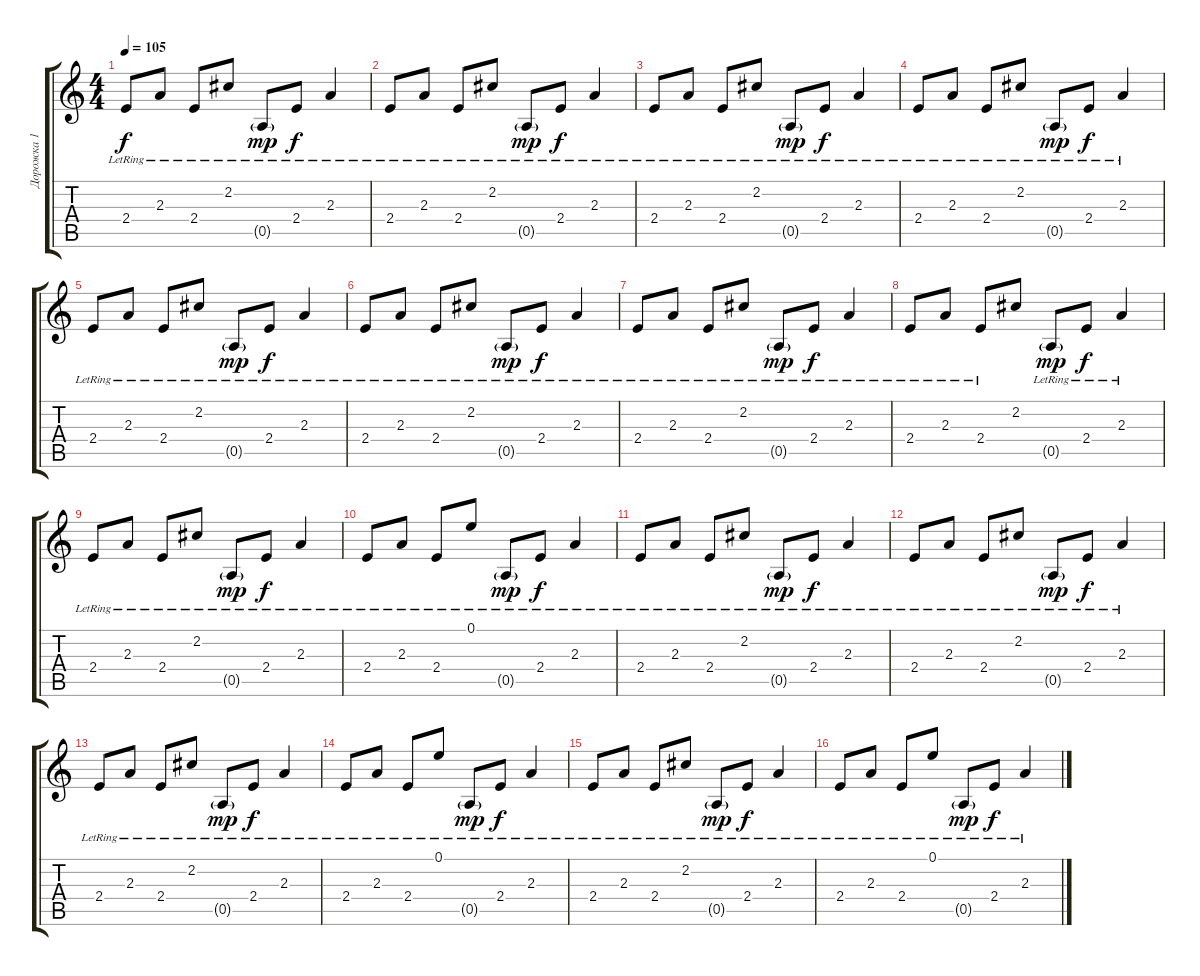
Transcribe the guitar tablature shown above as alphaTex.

\track ("Дорожка 1" "Дорожка 1") {instrument acousticguitarnylon}
\staff {score tabs}
\tuning (E4 B3 G3 D3 A2 E2) {hide}
\ts (4 4)
\tempo 105
\clef g2
\ks c
2.4{lr}.8{dy f} 2.3{lr}.8 2.4{lr}.8 2.2{lr}.8 0.5{g lr}.8{dy mp} 2.4{lr}.8{dy f} 2.3{lr}.4 |
2.4{lr}.8 2.3{lr}.8 2.4{lr}.8 2.2{lr}.8 0.5{g lr}.8{dy mp} 2.4{lr}.8{dy f} 2.3{lr}.4 |
2.4{lr}.8 2.3{lr}.8 2.4{lr}.8 2.2{lr}.8 0.5{g lr}.8{dy mp} 2.4{lr}.8{dy f} 2.3{lr}.4 |
2.4{lr}.8 2.3{lr}.8 2.4{lr}.8 2.2{lr}.8 0.5{g lr}.8{dy mp} 2.4{lr}.8{dy f} 2.3{lr}.4 |
2.4{lr}.8 2.3{lr}.8 2.4{lr}.8 2.2{lr}.8 0.5{g lr}.8{dy mp} 2.4{lr}.8{dy f} 2.3{lr}.4 |
2.4{lr}.8 2.3{lr}.8 2.4{lr}.8 2.2{lr}.8 0.5{g lr}.8{dy mp} 2.4{lr}.8{dy f} 2.3{lr}.4 |
2.4{lr}.8 2.3{lr}.8 2.4{lr}.8 2.2{lr}.8 0.5{g lr}.8{dy mp} 2.4{lr}.8{dy f} 2.3{lr}.4 |
2.4{lr}.8 2.3{lr}.8 2.4{lr}.8 2.2.8 0.5{g lr}.8{dy mp} 2.4{lr}.8{dy f} 2.3{lr}.4 |
2.4{lr}.8 2.3{lr}.8 2.4{lr}.8 2.2{lr}.8 0.5{g lr}.8{dy mp} 2.4{lr}.8{dy f} 2.3{lr}.4 |
2.4{lr}.8 2.3{lr}.8 2.4{lr}.8 0.1{lr}.8 0.5{g lr}.8{dy mp} 2.4{lr}.8{dy f} 2.3{lr}.4 |
2.4{lr}.8 2.3{lr}.8 2.4{lr}.8 2.2{lr}.8 0.5{g lr}.8{dy mp} 2.4{lr}.8{dy f} 2.3{lr}.4 |
2.4{lr}.8 2.3{lr}.8 2.4{lr}.8 2.2{lr}.8 0.5{g lr}.8{dy mp} 2.4{lr}.8{dy f} 2.3{lr}.4 |
2.4{lr}.8 2.3{lr}.8 2.4{lr}.8 2.2{lr}.8 0.5{g lr}.8{dy mp} 2.4{lr}.8{dy f} 2.3{lr}.4 |
2.4{lr}.8 2.3{lr}.8 2.4{lr}.8 0.1{lr}.8 0.5{g lr}.8{dy mp} 2.4{lr}.8{dy f} 2.3{lr}.4 |
2.4{lr}.8 2.3{lr}.8 2.4{lr}.8 2.2{lr}.8 0.5{g lr}.8{dy mp} 2.4{lr}.8{dy f} 2.3{lr}.4 |
2.4{lr}.8 2.3{lr}.8 2.4{lr}.8 0.1{lr}.8 0.5{g lr}.8{dy mp} 2.4{lr}.8{dy f} 2.3{lr}.4
